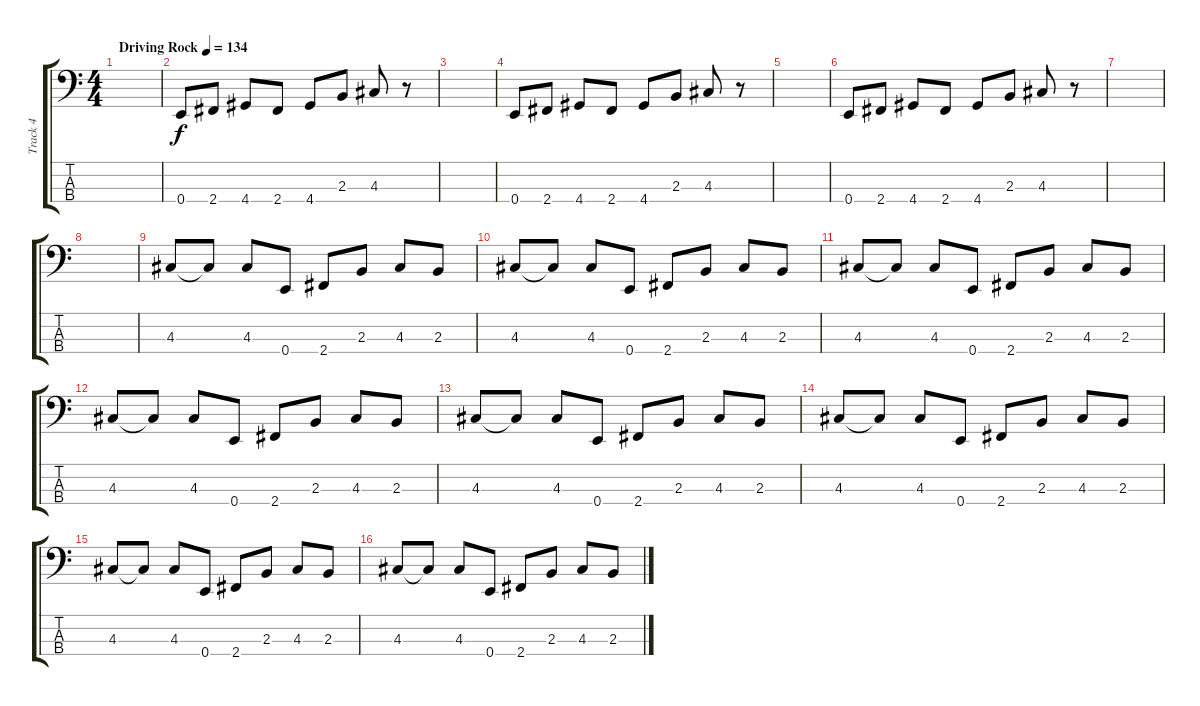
\track ("Track 4" "Track 4") {instrument electricbasspick}
\staff {score tabs}
\tuning (G2 D2 A1 E1) {hide}
\ts (4 4)
\tempo (134 "Driving Rock")
\clef f4
\ks c
|
0.4.8 2.4.8 4.4.8 2.4.8 4.4.8 2.3.8 4.3.8 r.8 |
|
0.4.8 2.4.8 4.4.8 2.4.8 4.4.8 2.3.8 4.3.8 r.8 |
|
0.4.8 2.4.8 4.4.8 2.4.8 4.4.8 2.3.8 4.3.8 r.8 |
|
|
4.3.8 4.3{t}.8 4.3.8 0.4.8 2.4.8 2.3.8 4.3.8 2.3.8 |
4.3.8 4.3{t}.8 4.3.8 0.4.8 2.4.8 2.3.8 4.3.8 2.3.8 |
4.3.8 4.3{t}.8 4.3.8 0.4.8 2.4.8 2.3.8 4.3.8 2.3.8 |
4.3.8 4.3{t}.8 4.3.8 0.4.8 2.4.8 2.3.8 4.3.8 2.3.8 |
4.3.8 4.3{t}.8 4.3.8 0.4.8 2.4.8 2.3.8 4.3.8 2.3.8 |
4.3.8 4.3{t}.8 4.3.8 0.4.8 2.4.8 2.3.8 4.3.8 2.3.8 |
4.3.8 4.3{t}.8 4.3.8 0.4.8 2.4.8 2.3.8 4.3.8 2.3.8 |
4.3.8 4.3{t}.8 4.3.8 0.4.8 2.4.8 2.3.8 4.3.8 2.3.8
